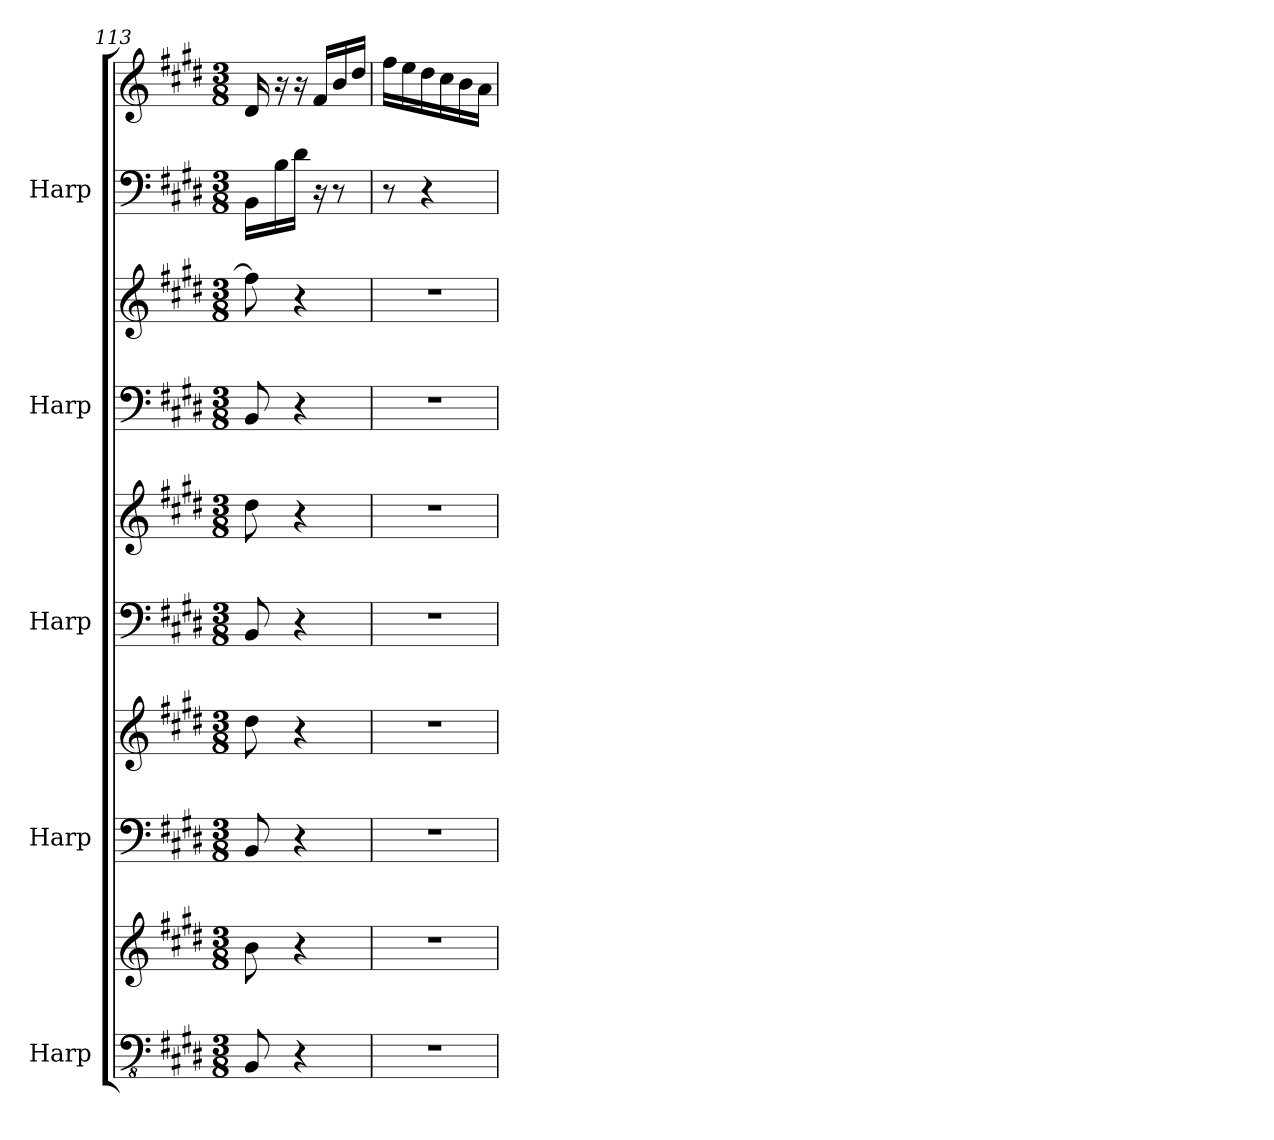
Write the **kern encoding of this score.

**kern	**kern	**kern	**kern	**kern	**kern	**kern	**kern	**kern	**kern
*part5	*part5	*part4	*part4	*part3	*part3	*part2	*part2	*part1	*part1
*staff10	*staff9	*staff8	*staff7	*staff6	*staff5	*staff4	*staff3	*staff2	*staff1
*I"Harp	*	*I"Harp	*	*I"Harp	*	*I"Harp	*	*I"Harp	*
*I'Hp	*	*I'Hp	*	*I'Hp	*	*I'Hp	*	*I'Hp	*
!!LO:PB:g=z
*clefFv4	*clefG2	*clefF4	*clefG2	*clefF4	*clefG2	*clefF4	*clefG2	*clefF4	*clefG2
*k[f#c#g#d#]	*k[f#c#g#d#]	*k[f#c#g#d#]	*k[f#c#g#d#]	*k[f#c#g#d#]	*k[f#c#g#d#]	*k[f#c#g#d#]	*k[f#c#g#d#]	*k[f#c#g#d#]	*k[f#c#g#d#]
*M3/8	*M3/8	*M3/8	*M3/8	*M3/8	*M3/8	*M3/8	*M3/8	*M3/8	*M3/8
=113	=113	=113	=113	=113	=113	=113	=113	=113	=113
8BBB/	8b\	8BB/	8dd#\	8BB/	8dd#\	8BB/	8ff#\]	16BB\LL	16d#/
.	.	.	.	.	.	.	.	16B\	16r
4r	4r	4r	4r	4r	4r	4r	4r	16d#\JJ	16r
.	.	.	.	.	.	.	.	16r	16f#/LL
.	.	.	.	.	.	.	.	8r	16b/
.	.	.	.	.	.	.	.	.	16dd#/JJ
=114	=114	=114	=114	=114	=114	=114	=114	=114	=114
4.r	4.r	4.r	4.r	4.r	4.r	4.r	4.r	8r	16ff#\LL
.	.	.	.	.	.	.	.	.	16ee\
.	.	.	.	.	.	.	.	4r	16dd#\
.	.	.	.	.	.	.	.	.	16cc#\
.	.	.	.	.	.	.	.	.	16b\
.	.	.	.	.	.	.	.	.	16a\JJ
=	=	=	=	=	=	=	=	=	=
*-	*-	*-	*-	*-	*-	*-	*-	*-	*-
